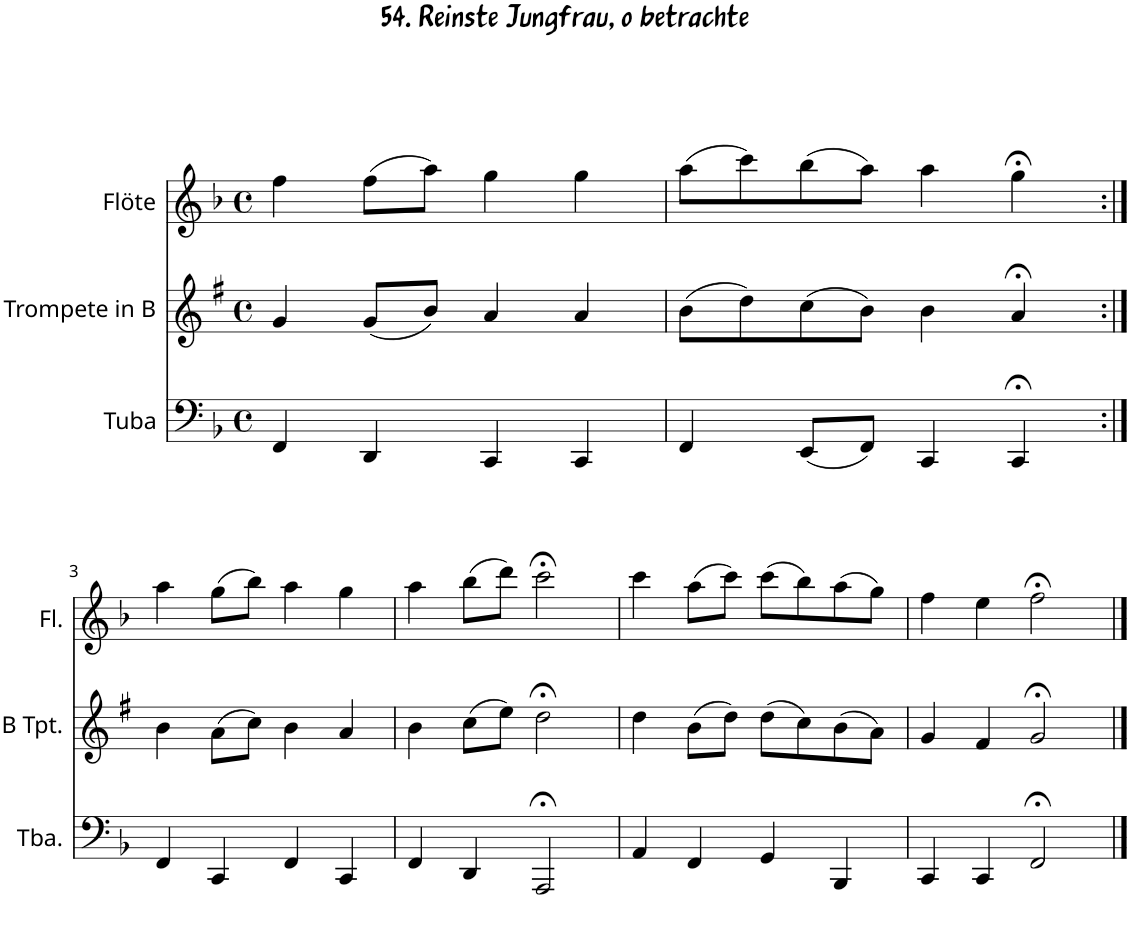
**kern	**kern	**kern
*part3	*part2	*part1
*staff3	*staff2	*staff1
*I"Tuba	*I"Trompete in B	*I"Flöte
*I'Tba.	*	*I'Fl.
*clefF4	*clefG2	*clefG2
*	*Trd1c2	*
*k[b-]	*k[f#]	*k[b-]
*M4/4	*M4/4	*M4/4
*met(c)	*met(c)	*met(c)
=1	=1	=1
4FF/	4g/	4ff\
4DD/	(8g/L	(8ff\L
.	8b/J)	8aa\J)
4CC/	4a/	4gg\
4CC/	4a/	4gg\
=2	=2	=2
4FF/	(8b\L	(8aa\L
.	8dd\)	8ccc\)
(8EE/L	(8cc\	(8bb-\
8FF/J)	8b\J)	8aa\J)
4CC/	4b\	4aa\
4CC;</	4a;</	4gg;<\
!!LO:LB:g=z
=3:|!	=3:|!	=3:|!
4FF/	4b\	4aa\
4CC/	(8a\L	(8gg\L
.	8cc\J)	8bb-\J)
4FF/	4b\	4aa\
4CC/	4a/	4gg\
=4	=4	=4
4FF/	4b\	4aa\
4DD/	(8cc\L	(8bb-\L
.	8ee\J)	8ddd\J)
2AAA;</	2dd;<\	2ccc;<\
=5	=5	=5
4AA/	4dd\	4ccc\
4FF/	(8b\L	(8aa\L
.	8dd\J)	8ccc\J)
4GG/	(8dd\L	(8ccc\L
.	8cc\)	8bb-\)
4BBB-/	(8b\	(8aa\
.	8a\J)	8gg\J)
=6	=6	=6
4CC/	4g/	4ff\
4CC/	4f#/	4ee\
2FF;</	2g;</	2ff;<\
==	==	==
*-	*-	*-
